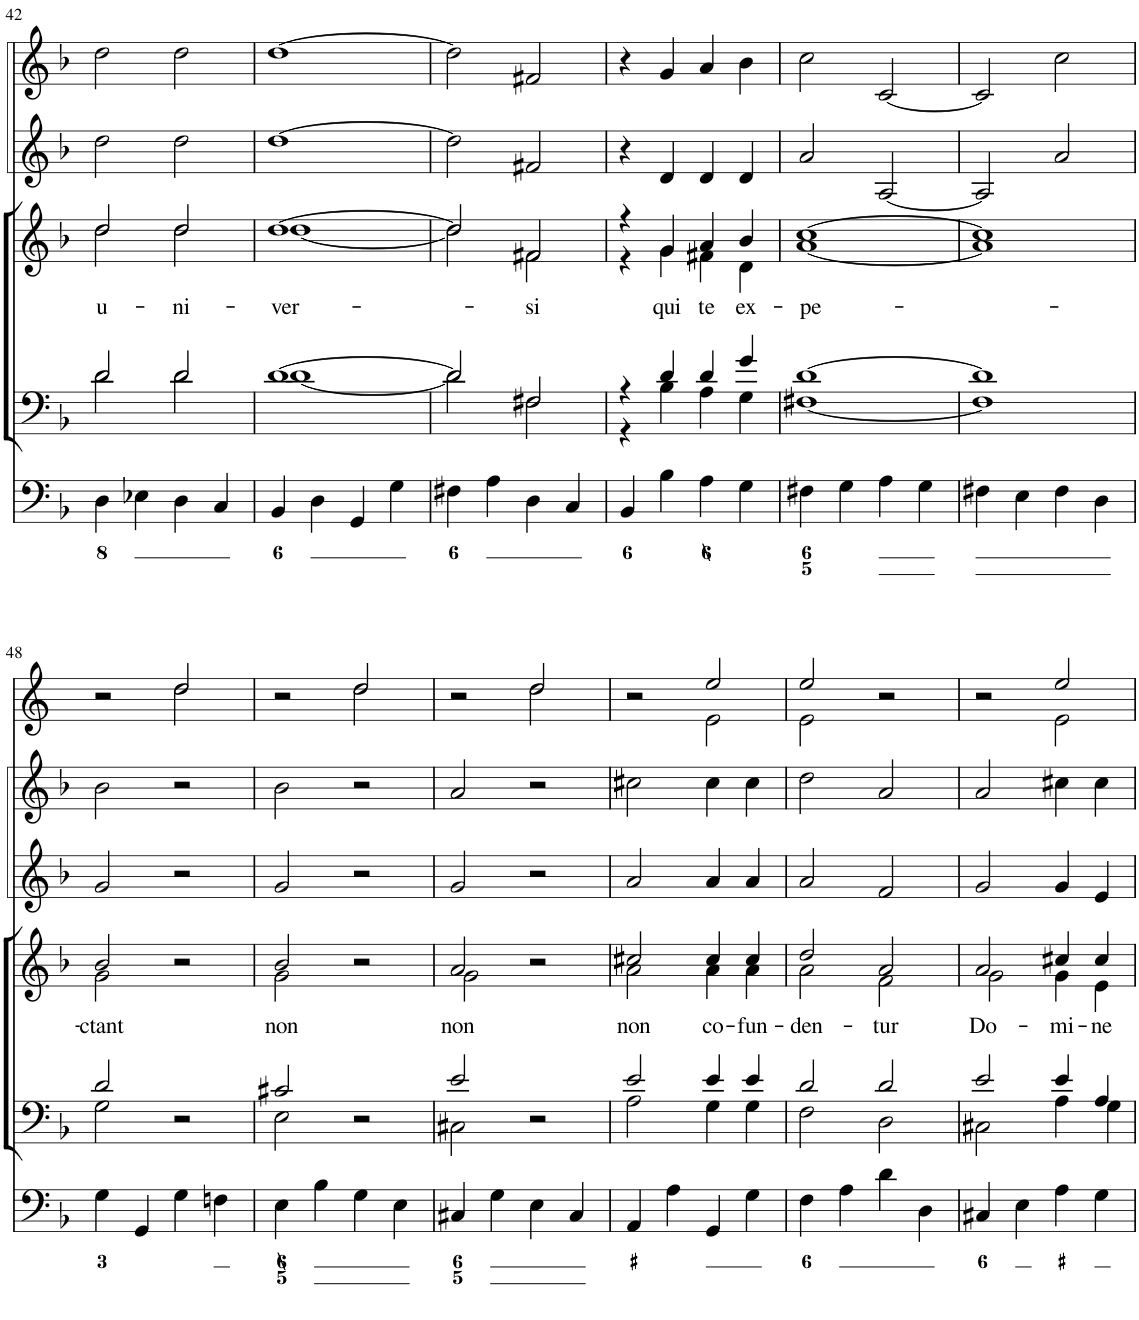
**kern	**kern	**kern	**text	**kern	**kern	**kern
*part6	*part5	*part4	*part4	*part3	*part2	*part1
*staff6	*staff5	*staff4	*staff4	*staff3	*staff2	*staff1
*I"Organ	*I"Voice	*I"Voice	*	*I"Violino 2	*I"Violino 1	*I"Corni in F
*	*	*	*	*I'Vln	*I'Vln	*
!!LO:PB:g=z
*clefF4	*clefF4	*clefG2	*	*clefG2	*clefG2	*clefG2
*	*	*	*	*	*	*Trd4c7
*k[b-]	*k[b-]	*k[b-]	*	*k[b-]	*k[b-]	*k[]
*M2/2	*M2/2	*M2/2	*	*M2/2	*M2/2	*M2/2
*met(c|)	*met(c|)	*met(c|)	*	*met(c|)	*met(c|)	*met(c|)
=42	=42	=42	=42	=42	=42	=42
*	*^	*	*	*	*	*
!	!	!	!	!LO:LY:b	!	!	!
*	*	*	*^	*	*	*	*
4D\	2d/	2d\	2dd/	2dd\	u-	2dd\	2dd\	1r
4E-X\	.	.	.	.	.	.	.	.
!	!	!	!	!	!LO:LY:b	!	!	!
4D\	2d/	2d\	2dd/	2dd\	-ni-	2dd\	2dd\	.
4C/	.	.	.	.	.	.	.	.
=43	=43	=43	=43	=43	=43	=43	=43	=43
!	!	!	!	!	!LO:LY:b	!	!	!
4BB-/	[1d	[1d	[1dd	[1dd	-ver-	[1dd	[1dd	1r
4D\	.	.	.	.	.	.	.	.
4GG/	.	.	.	.	.	.	.	.
4G\	.	.	.	.	.	.	.	.
=44	=44	=44	=44	=44	=44	=44	=44	=44
4F#X\	2d/]	2d\]	2dd/]	2dd\]	.	2dd\]	2dd\]	1r
4A\	.	.	.	.	.	.	.	.
!	!	!	!	!	!LO:LY:b	!	!	!
4D\	2F#X/	2F#\	2f#X/	2f#\	-si	2f#X/	2f#X/	.
4C/	.	.	.	.	.	.	.	.
=45	=45	=45	=45	=45	=45	=45	=45	=45
4BB-/	4r	4r	4r	4r	.	4r	4r	1r
!	!	!	!	!	!LO:LY:b	!	!	!
4B-\	4d/	4B-\	4g/	4g\	qui	4d/	4g/	.
!	!	!	!	!	!LO:LY:b	!	!	!
4A\	4d/	4A\	4a/	4f#X\	te	4d/	4a/	.
!	!	!	!	!	!LO:LY:b	!	!	!
4G\	4g/	4G\	4b-/	4d\	ex-	4d/	4b-\	.
=46	=46	=46	=46	=46	=46	=46	=46	=46
!	!	!	!	!	!LO:LY:b	!	!	!
4F#X\	[1d	[1F#X	[1cc	[1a	-pe-	2a/	2cc\	1r
4G\	.	.	.	.	.	.	.	.
4A\	.	.	.	.	.	[2A/	[2c/	.
4G\	.	.	.	.	.	.	.	.
=47	=47	=47	=47	=47	=47	=47	=47	=47
4F#X\	1d]	1F#]	1cc]	1a]	.	2A/]	2c/]	1r
4E\	.	.	.	.	.	.	.	.
4F#\	.	.	.	.	.	2a/	2cc\	.
4D\	.	.	.	.	.	.	.	.
!!LO:LB:g=z
=48	=48	=48	=48	=48	=48	=48	=48	=48
!	!	!	!	!	!LO:LY:b	!	!	!
*	*	*	*	*	*	*	*	*^
4G\	2d/	2G\	2b-/	2g\	-ctant	2g/	2b-\	2r	2ryy
4GG/	.	.	.	.	.	.	.	.	.
4G\	2r	2ryy	2r	2ryy	.	2r	2r	2dd/	2dd\
4Fn\	.	.	.	.	.	.	.	.	.
=49	=49	=49	=49	=49	=49	=49	=49	=49	=49
!	!	!	!	!	!LO:LY:b	!	!	!	!
4E\	2c#X/	2E\	2b-/	2g\	non	2g/	2b-\	2r	2ryy
4B-\	.	.	.	.	.	.	.	.	.
4G\	2r	2ryy	2r	2ryy	.	2r	2r	2dd/	2dd\
4E\	.	.	.	.	.	.	.	.	.
=50	=50	=50	=50	=50	=50	=50	=50	=50	=50
!	!	!	!	!	!LO:LY:b	!	!	!	!
4C#X/	2e/	2C#X\	2a/	2g\	non	2g/	2a/	2r	2ryy
4G\	.	.	.	.	.	.	.	.	.
4E\	2r	2ryy	2r	2ryy	.	2r	2r	2dd/	2dd\
4C#/	.	.	.	.	.	.	.	.	.
=51	=51	=51	=51	=51	=51	=51	=51	=51	=51
!	!	!	!	!	!LO:LY:b	!	!	!	!
4AA/	2e/	2A\	2cc#X/	2a\	non	2a/	2cc#X\	2r	2ryy
4A\	.	.	.	.	.	.	.	.	.
!	!	!	!	!	!LO:LY:b	!	!	!	!
4GG/	4e/	4G\	4cc#/	4a\	co-	4a/	4cc#\	2ee/	2e\
!	!	!	!	!	!LO:LY:b	!	!	!	!
4G\	4e/	4G\	4cc#/	4a\	-fun-	4a/	4cc#\	.	.
=52	=52	=52	=52	=52	=52	=52	=52	=52	=52
!	!	!	!	!	!LO:LY:b	!	!	!	!
4F\	2d/	2F\	2dd/	2a\	-den-	2a/	2dd\	2ee/	2e\
4A\	.	.	.	.	.	.	.	.	.
!	!	!	!	!	!LO:LY:b	!	!	!	!
4d\	2d/	2D\	2a/	2f\	-tur	2f/	2a/	2r	2ryy
4D\	.	.	.	.	.	.	.	.	.
=53	=53	=53	=53	=53	=53	=53	=53	=53	=53
!	!	!	!	!	!LO:LY:b	!	!	!	!
4C#X/	2e/	2C#X\	2a/	2g\	Do-	2g/	2a/	2r	2ryy
4E\	.	.	.	.	.	.	.	.	.
!	!	!	!	!	!LO:LY:b	!	!	!	!
4A\	4e/	4A\	4cc#X/	4g\	-mi-	4g/	4cc#X\	2ee/	2e\
!	!	!	!	!	!LO:LY:b	!	!	!	!
4G\	4A/	4G\	4cc#/	4e\	-ne	4e/	4cc#\	.	.
*	*v	*v	*	*	*	*	*	*v	*v
*	*	*v	*v	*	*	*	*
=	=	=	=	=	=	=
*-	*-	*-	*-	*-	*-	*-
